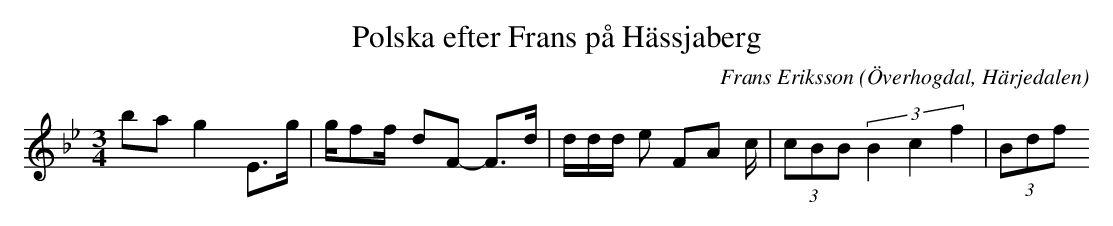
X:1
T:Polska efter Frans på Hässjaberg
O:Överhogdal, Härjedalen
M:3/4
C:Frans Eriksson
K:Bb
ba g2 E>g |g/ff/- dF- F>d|d/d/d/ e4/3 F4/3A4/3 c/| (3cBB (3B2c2f2|-(3Bdf
